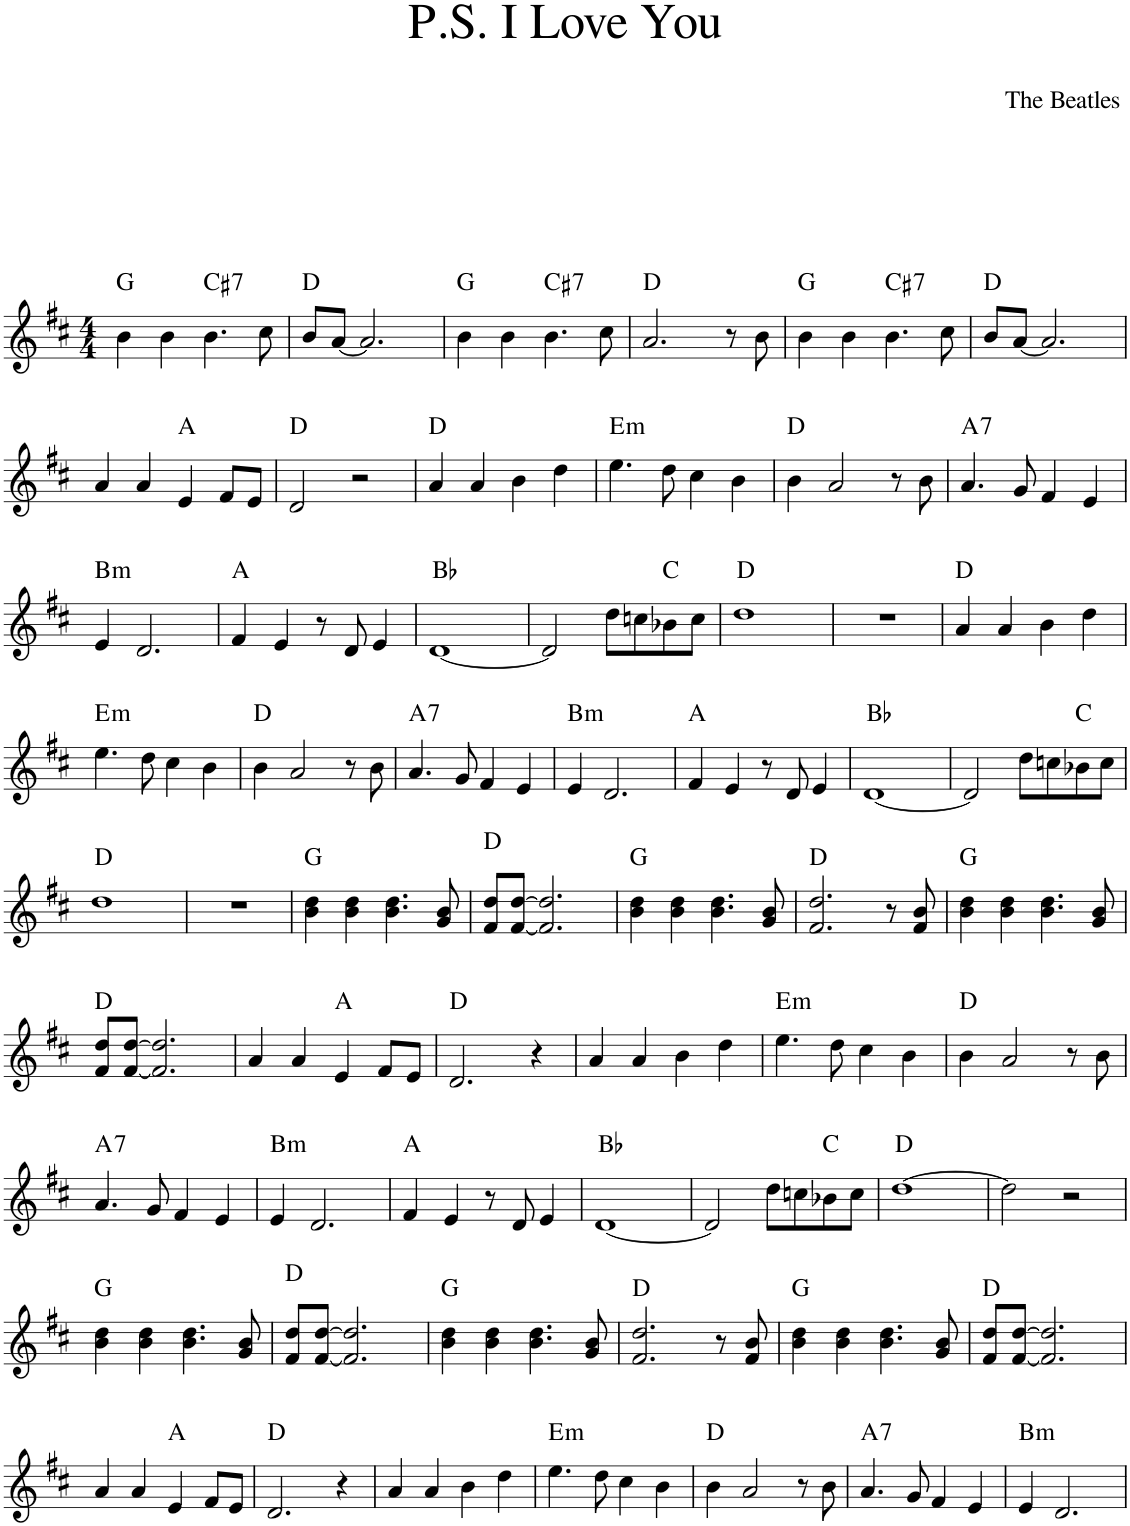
**kern	**harte
*part1	*part1
*staff1	*
*I"Piano	*
*I'Pno.	*
*clefG2	*
*k[f#c#]	*
*M4/4	*
=1	=1
4b\	G:maj
4b\	.
!	!LO:H:kt=7
4.b\	C#:7
8cc#\	.
=2	=2
8b/L	D:maj
[8a/J	.
2.a/]	.
=3	=3
4b\	G:maj
4b\	.
!	!LO:H:kt=7
4.b\	C#:7
8cc#\	.
=4	=4
2.a/	D:maj
8r	.
8b\	.
=5	=5
4b\	G:maj
4b\	.
!	!LO:H:kt=7
4.b\	C#:7
8cc#\	.
=6	=6
8b/L	D:maj
[8a/J	.
2.a/]	.
!!LO:LB:g=z
=7	=7
4a/	.
4a/	.
4e/	A:maj
8f#/L	.
8e/J	.
=8	=8
2d/	D:maj
2r	.
=9	=9
4a/	D:maj
4a/	.
4b\	.
4dd\	.
=10	=10
!	!LO:H:kt=m
4.ee\	E:min
8dd\	.
4cc#\	.
4b\	.
=11	=11
4b\	D:maj
2a/	.
8r	.
8b\	.
=12	=12
!	!LO:H:kt=7
4.a/	A:7
8g/	.
4f#/	.
4e/	.
!!LO:LB:g=z
=13	=13
!	!LO:H:kt=m
4e/	B:min
2.d/	.
=14	=14
4f#/	A:maj
4e/	.
8r	.
8d/	.
4e/	.
=15	=15
[1d	Bb:maj
=16	=16
2d/]	.
8dd\L	.
8ccn\	.
8b-X\	C:maj
8cc\J	.
=17	=17
1dd	D:maj
=18	=18
1r	.
=19	=19
4a/	D:maj
4a/	.
4b\	.
4dd\	.
!!LO:LB:g=z
=20	=20
!	!LO:H:kt=m
4.ee\	E:min
8dd\	.
4cc#\	.
4b\	.
=21	=21
4b\	D:maj
2a/	.
8r	.
8b\	.
=22	=22
!	!LO:H:kt=7
4.a/	A:7
8g/	.
4f#/	.
4e/	.
=23	=23
!	!LO:H:kt=m
4e/	B:min
2.d/	.
=24	=24
4f#/	A:maj
4e/	.
8r	.
8d/	.
4e/	.
=25	=25
[1d	Bb:maj
=26	=26
2d/]	.
8dd\L	.
8ccn\	.
8b-X\	C:maj
8cc\J	.
!!LO:LB:g=z
=27	=27
1dd	D:maj
=28	=28
1r	.
=29	=29
4b\ 4dd\	G:maj
4b\ 4dd\	.
4.b\ 4.dd\	.
8g/ 8b/	.
=30	=30
8f#/ 8dd/L	D:maj
[8f#/ [8dd/J	.
2.f#/] 2.dd/]	.
=31	=31
4b\ 4dd\	G:maj
4b\ 4dd\	.
4.b\ 4.dd\	.
8g/ 8b/	.
=32	=32
2.f#/ 2.dd/	D:maj
8r	.
8f#/ 8b/	.
=33	=33
4b\ 4dd\	G:maj
4b\ 4dd\	.
4.b\ 4.dd\	.
8g/ 8b/	.
!!LO:LB:g=z
=34	=34
8f#/ 8dd/L	D:maj
[8f#/ [8dd/J	.
2.f#/] 2.dd/]	.
=35	=35
4a/	.
4a/	.
4e/	A:maj
8f#/L	.
8e/J	.
=36	=36
2.d/	D:maj
4r	.
=37	=37
4a/	.
4a/	.
4b\	.
4dd\	.
=38	=38
!	!LO:H:kt=m
4.ee\	E:min
8dd\	.
4cc#\	.
4b\	.
=39	=39
4b\	D:maj
2a/	.
8r	.
8b\	.
!!LO:LB:g=z
=40	=40
!	!LO:H:kt=7
4.a/	A:7
8g/	.
4f#/	.
4e/	.
=41	=41
!	!LO:H:kt=m
4e/	B:min
2.d/	.
=42	=42
4f#/	A:maj
4e/	.
8r	.
8d/	.
4e/	.
=43	=43
[1d	Bb:maj
=44	=44
2d/]	.
8dd\L	.
8ccn\	.
8b-X\	C:maj
8cc\J	.
=45	=45
[1dd	D:maj
=46	=46
2dd\]	.
2r	.
!!LO:LB:g=z
=47	=47
4b\ 4dd\	G:maj
4b\ 4dd\	.
4.b\ 4.dd\	.
8g/ 8b/	.
=48	=48
8f#/ 8dd/L	D:maj
[8f#/ [8dd/J	.
2.f#/] 2.dd/]	.
=49	=49
4b\ 4dd\	G:maj
4b\ 4dd\	.
4.b\ 4.dd\	.
8g/ 8b/	.
=50	=50
2.f#/ 2.dd/	D:maj
8r	.
8f#/ 8b/	.
=51	=51
4b\ 4dd\	G:maj
4b\ 4dd\	.
4.b\ 4.dd\	.
8g/ 8b/	.
=52	=52
8f#/ 8dd/L	D:maj
[8f#/ [8dd/J	.
2.f#/] 2.dd/]	.
!!LO:LB:g=z
=53	=53
4a/	.
4a/	.
4e/	A:maj
8f#/L	.
8e/J	.
=54	=54
2.d/	D:maj
4r	.
=55	=55
4a/	.
4a/	.
4b\	.
4dd\	.
=56	=56
!	!LO:H:kt=m
4.ee\	E:min
8dd\	.
4cc#\	.
4b\	.
=57	=57
4b\	D:maj
2a/	.
8r	.
8b\	.
=58	=58
!	!LO:H:kt=7
4.a/	A:7
8g/	.
4f#/	.
4e/	.
=59	=59
!	!LO:H:kt=m
4e/	B:min
2.d/	.
=	=
*-	*-
